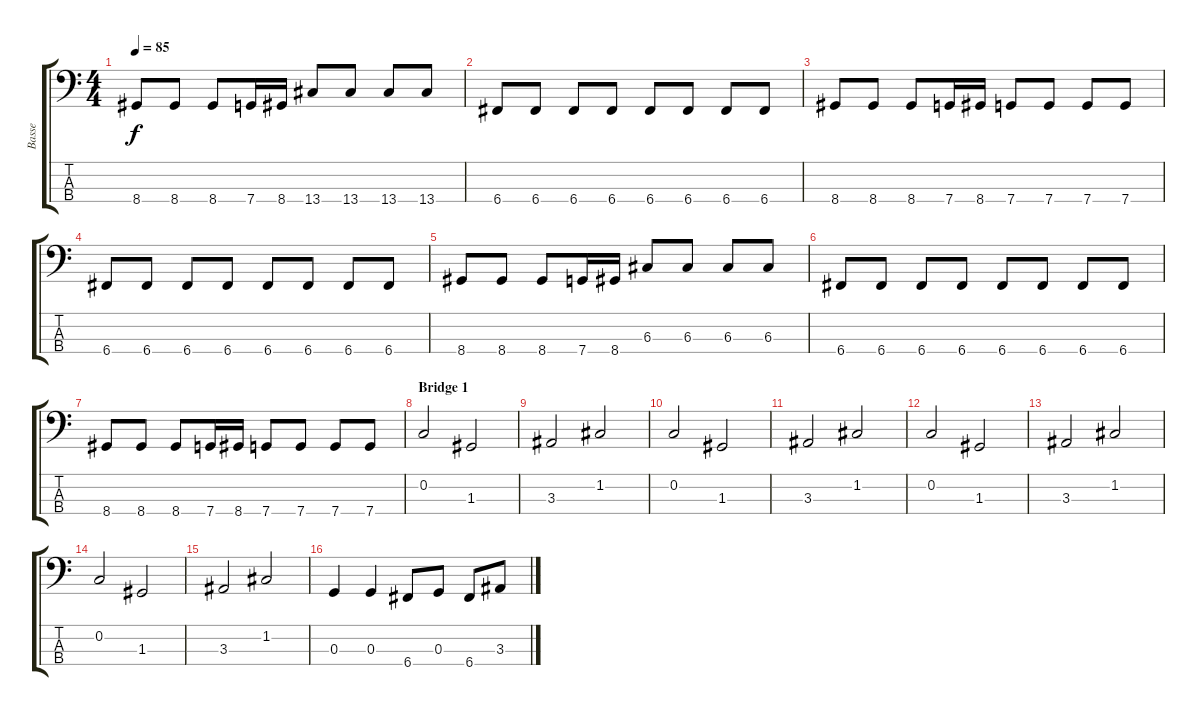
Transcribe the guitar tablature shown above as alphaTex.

\track ("Basse" "Basse") {instrument electricbassfinger}
\staff {score tabs}
\tuning (F2 C2 G1 C1) {hide}
\ts (4 4)
\tempo 85
\clef f4
\ks c
8.4.8{dy f} 8.4.8 8.4.8 7.4.16 8.4.16 13.4.8 13.4.8 13.4.8 13.4.8 |
6.4.8 6.4.8 6.4.8 6.4.8 6.4.8 6.4.8 6.4.8 6.4.8 |
8.4.8 8.4.8 8.4.8 7.4.16 8.4.16 7.4.8 7.4.8 7.4.8 7.4.8 |
6.4.8 6.4.8 6.4.8 6.4.8 6.4.8 6.4.8 6.4.8 6.4.8 |
8.4.8 8.4.8 8.4.8 7.4.16 8.4.16 6.3.8 6.3.8 6.3.8 6.3.8 |
6.4.8 6.4.8 6.4.8 6.4.8 6.4.8 6.4.8 6.4.8 6.4.8 |
8.4.8 8.4.8 8.4.8 7.4.16 8.4.16 7.4.8 7.4.8 7.4.8 7.4.8 |
\section ("" "Bridge 1")
0.2.2 1.3.2 |
3.3.2 1.2.2 |
0.2.2 1.3.2 |
3.3.2 1.2.2 |
0.2.2 1.3.2 |
3.3.2 1.2.2 |
0.2.2 1.3.2 |
3.3.2 1.2.2 |
0.3.4 0.3.4 6.4.8 0.3.8 6.4.8 3.3.8
